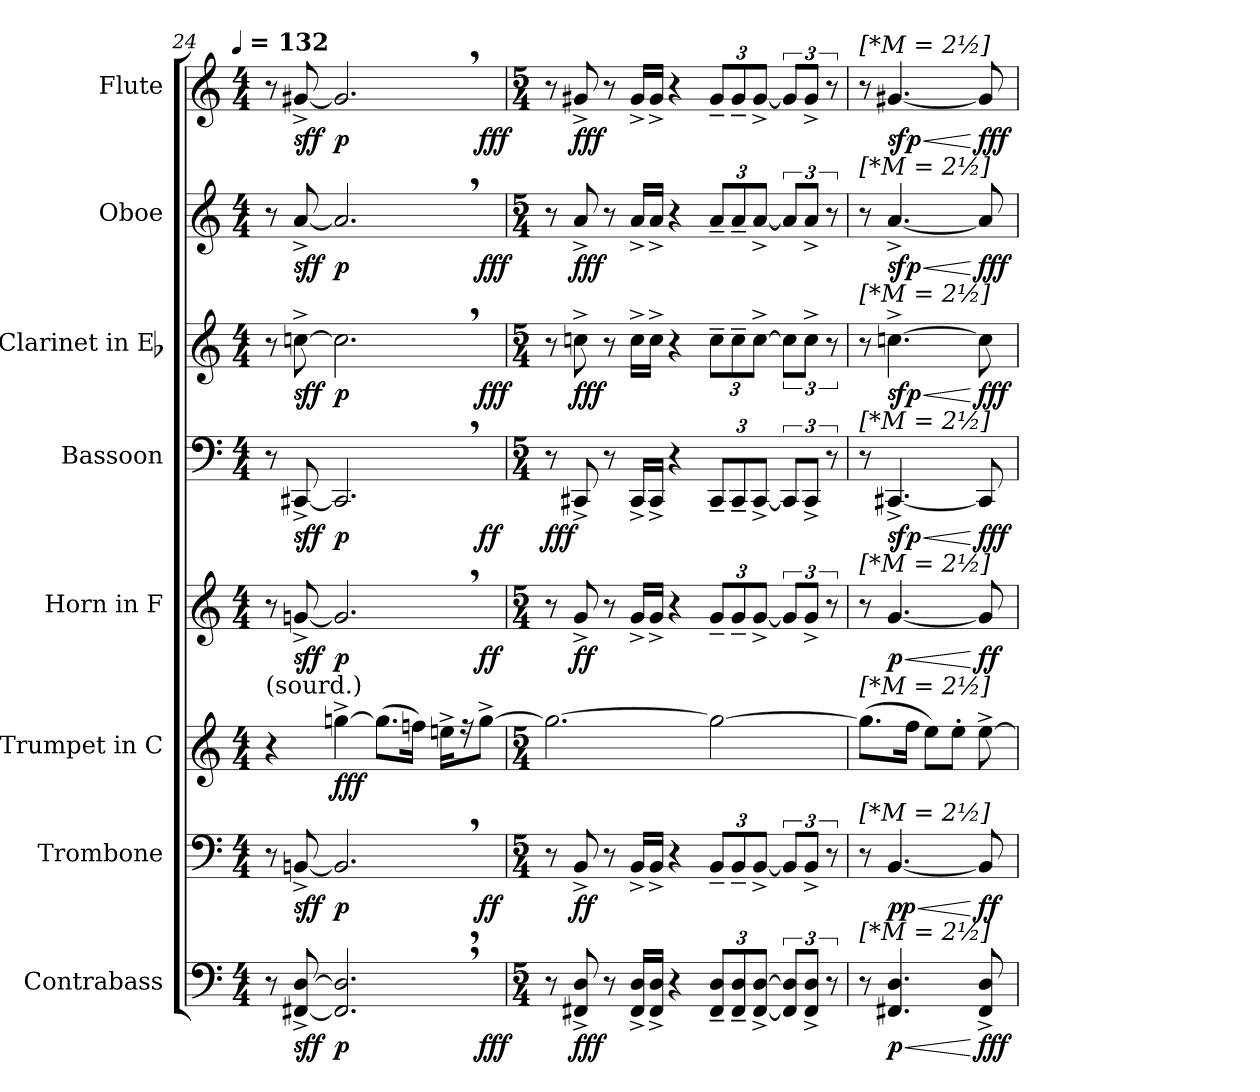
**kern	**dynam	**kern	**dynam	**kern	**dynam	**kern	**dynam	**kern	**dynam	**kern	**dynam	**kern	**dynam	**kern	**dynam
*part8	*part8	*part7	*part7	*part6	*part6	*part5	*part5	*part4	*part4	*part3	*part3	*part2	*part2	*part1	*part1
*staff8	*staff8	*staff7	*staff7	*staff6	*staff6	*staff5	*staff5	*staff4	*staff4	*staff3	*staff3	*staff2	*staff2	*staff1	*staff1
*I"Contrabass	*	*I"Trombone	*	*I"Trumpet in C	*	*I"Horn in F	*	*I"Bassoon	*	*I"Clarinet in Eb	*	*I"Oboe	*	*I"Flute	*
*I'cb	*	*I'tn	*	*I'tp	*	*	*	*I'bn	*	*I'cl	*	*I'ob	*	*I'fl	*
*clefF4	*	*clefF4	*	*clefG2	*	*clefG2	*	*clefF4	*	*clefG2	*	*clefG2	*	*clefG2	*
*ITrd7c12	*	*	*	*	*	*ITrd4c7	*	*	*	*ITrd-2c-3	*	*	*	*	*
*k[]	*	*k[]	*	*k[]	*	*	*	*k[]	*	*	*	*k[]	*	*k[]	*
!!LO:TX:omd:t=[quarter] = 132
*M4/4	*	*M4/4	*	*M4/4	*	*M4/4	*	*M4/4	*	*M4/4	*	*M4/4	*	*M4/4	*
*MM132	*	*MM132	*	*MM132	*	*MM132	*	*MM132	*	*MM132	*	*MM132	*	*MM132	*
=24	=24	=24	=24	=24	=24	=24	=24	=24	=24	=24	=24	=24	=24	=24	=24
*^	*	*^	*	*	*	*^	*	*^	*	*^	*	*^	*	*^	*
!	!	!	!	!	!	!LO:TX:a:t=(sourd.)	!	!	!	!	!	!	!	!	!	!	!	!	!	!	!	!
8r	2..ryy	.	8r	2..ryy	.	4r	.	8r	2..ryy	.	8r	2..ryy	.	8r	2..ryy	.	8r	2..ryy	.	8r	2..ryy	.
*	*	*	*	*	*	*	*	*	*	*	*	*	*	*	*	*	*	*	*	*MM132	*	*
[8FFF#X^ [8DD^	.	sff	[8BBn^	.	sff	.	.	[8cn^	.	sff	[8CC#X^	.	sff	[8ee-X^	.	sff	[8a^	.	sff	[8g#X^	.	sff
2.FFF#], 2.DD],	.	p	2.BB,]	.	p	[4ggni^	fff	2.c,]	.	p	2.CC#,]	.	p	2.ee-,]	.	p	2.a,]	.	p	2.g#,]	.	p
.	.	.	.	.	.	(8.ggL]	.	.	.	.	.	.	.	.	.	.	.	.	.	.	.	.
.	.	.	.	.	.	16ffniJk)	.	.	.	.	.	.	.	.	.	.	.	.	.	.	.	.
.	.	.	.	.	.	16eeni^KL	.	.	.	.	.	.	.	.	.	.	.	.	.	.	.	.
.	.	.	.	.	.	16r	.	.	.	.	.	.	.	.	.	.	.	.	.	.	.	.
.	8ryy	fff	.	8ryy	ff	[8gg^J	.	.	8ryy	ff	.	8ryy	ff	.	8ryy	fff	.	8ryy	fff	.	8ryy	fff
*v	*v	*	*	*	*	*	*	*v	*v	*	*v	*v	*	*v	*v	*	*v	*v	*	*v	*v	*
*	*	*v	*v	*	*	*	*	*	*	*	*	*	*	*	*	*
=25	=25	=25	=25	=25	=25	=25	=25	=25	=25	=25	=25	=25	=25	=25	=25
*M5/4	*	*M5/4	*	*M5/4	*	*M5/4	*	*M5/4	*	*M5/4	*	*M5/4	*	*M5/4	*
8r	.	8r	.	2.gg_	.	8r	.	8r	fff	8r	.	8r	.	8r	.
8FFF#X^ 8DD^	fff	8BB^	ff	.	.	8c^	ff	8CC#X^	.	8ee-X^	fff	8a^	fff	8g#X^	fff
8r	.	8r	.	.	.	8r	.	8r	.	8r	.	8r	.	8r	.
16FFF#^ 16DD^LL	.	16BB^LL	.	.	.	16c^LL	.	16CC#^LL	.	16ee-^LL	.	16a^LL	.	16g#^LL	.
16FFF#^ 16DD^JJ	.	16BB^JJ	.	.	.	16c^JJ	.	16CC#^JJ	.	16ee-^JJ	.	16a^JJ	.	16g#^JJ	.
4r	.	4r	.	.	.	4r	.	4r	.	4r	.	4r	.	4r	.
12FFF#~ 12DD~L	.	12BB~L	.	2gg_	.	12c~L	.	12CC#~L	.	12ee-~L	.	12a~L	.	12g#~L	.
12FFF#~ 12DD~	.	12BB~	.	.	.	12c~	.	12CC#~	.	12ee-~	.	12a~	.	12g#~	.
[12FFF#^ [12DD^J	.	[12BB^J	.	.	.	[12c^J	.	[12CC#^J	.	[12ee-^J	.	[12a^J	.	[12g#^J	.
12FFF#] 12DD]L	.	12BBL]	.	.	.	12cL]	.	12CC#L]	.	12ee-L]	.	12aL]	.	12g#L]	.
12FFF#^ 12DD^J	.	12BB^J	.	.	.	12c^J	.	12CC#^J	.	12ee-^J	.	12a^J	.	12g#^J	.
12r	.	12r	.	.	.	12r	.	12r	.	12r	.	12r	.	12r	.
=26	=26	=26	=26	=26	=26	=26	=26	=26	=26	=26	=26	=26	=26	=26	=26
!	!	!	!	!	!	!	!	!	!	!	!	!	!	!LO:TX:a:B:t=[*M = 2½]	!
!	!	!	!	!	!	!	!	!	!	!	!	!LO:TX:a:B:t=[*M = 2½]	!	!	!
!	!	!	!	!	!	!	!	!	!	!LO:TX:a:B:t=[*M = 2½]	!	!	!	!	!
!	!	!	!	!	!	!	!	!LO:TX:a:B:t=[*M = 2½]	!	!	!	!	!	!	!
!	!	!	!	!	!	!LO:TX:a:B:t=[*M = 2½]	!	!	!	!	!	!	!	!	!
!	!	!	!	!LO:TX:a:B:t=[*M = 2½]	!	!	!	!	!	!	!	!	!	!	!
!	!	!LO:TX:a:B:t=[*M = 2½]	!	!	!	!	!	!	!	!	!	!	!	!	!
!LO:TX:a:B:t=[*M = 2½]	!	!	!	!	!	!	!	!	!	!	!	!	!	!	!
8r	.	8r	.	(8.ggL]	.	8r	.	8r	.	8r	.	8r	.	8r	.
!	!LO:HP:b	!	!LO:HP:b	!	!	!	!LO:HP:b	!	!LO:HP:b	!	!LO:HP:b	!	!LO:HP:b	!	!LO:HP:b
4.FFF#X 4.DD	< p	[4.BB	< pp	.	.	[4.c	< p	[4.CC#X^	< sfp	[4.ee-X^	< sfp	[4.a^	< sfp	[4.g#X	< sfp
.	.	.	.	16ffJk	.	.	.	.	.	.	.	.	.	.	.
.	.	.	.	8eeL)	.	.	.	.	.	.	.	.	.	.	.
.	.	.	.	8ee'J	.	.	.	.	.	.	.	.	.	.	.
8FFF#^ 8DD^	[ fff	8BB]	[ ff	[8ee^	.	8c]	[ ff	8CC#]	[ fff	8ee-]	[ fff	8a]	[ fff	8g#]	[ fff
=	=	=	=	=	=	=	=	=	=	=	=	=	=	=	=
*-	*-	*-	*-	*-	*-	*-	*-	*-	*-	*-	*-	*-	*-	*-	*-
